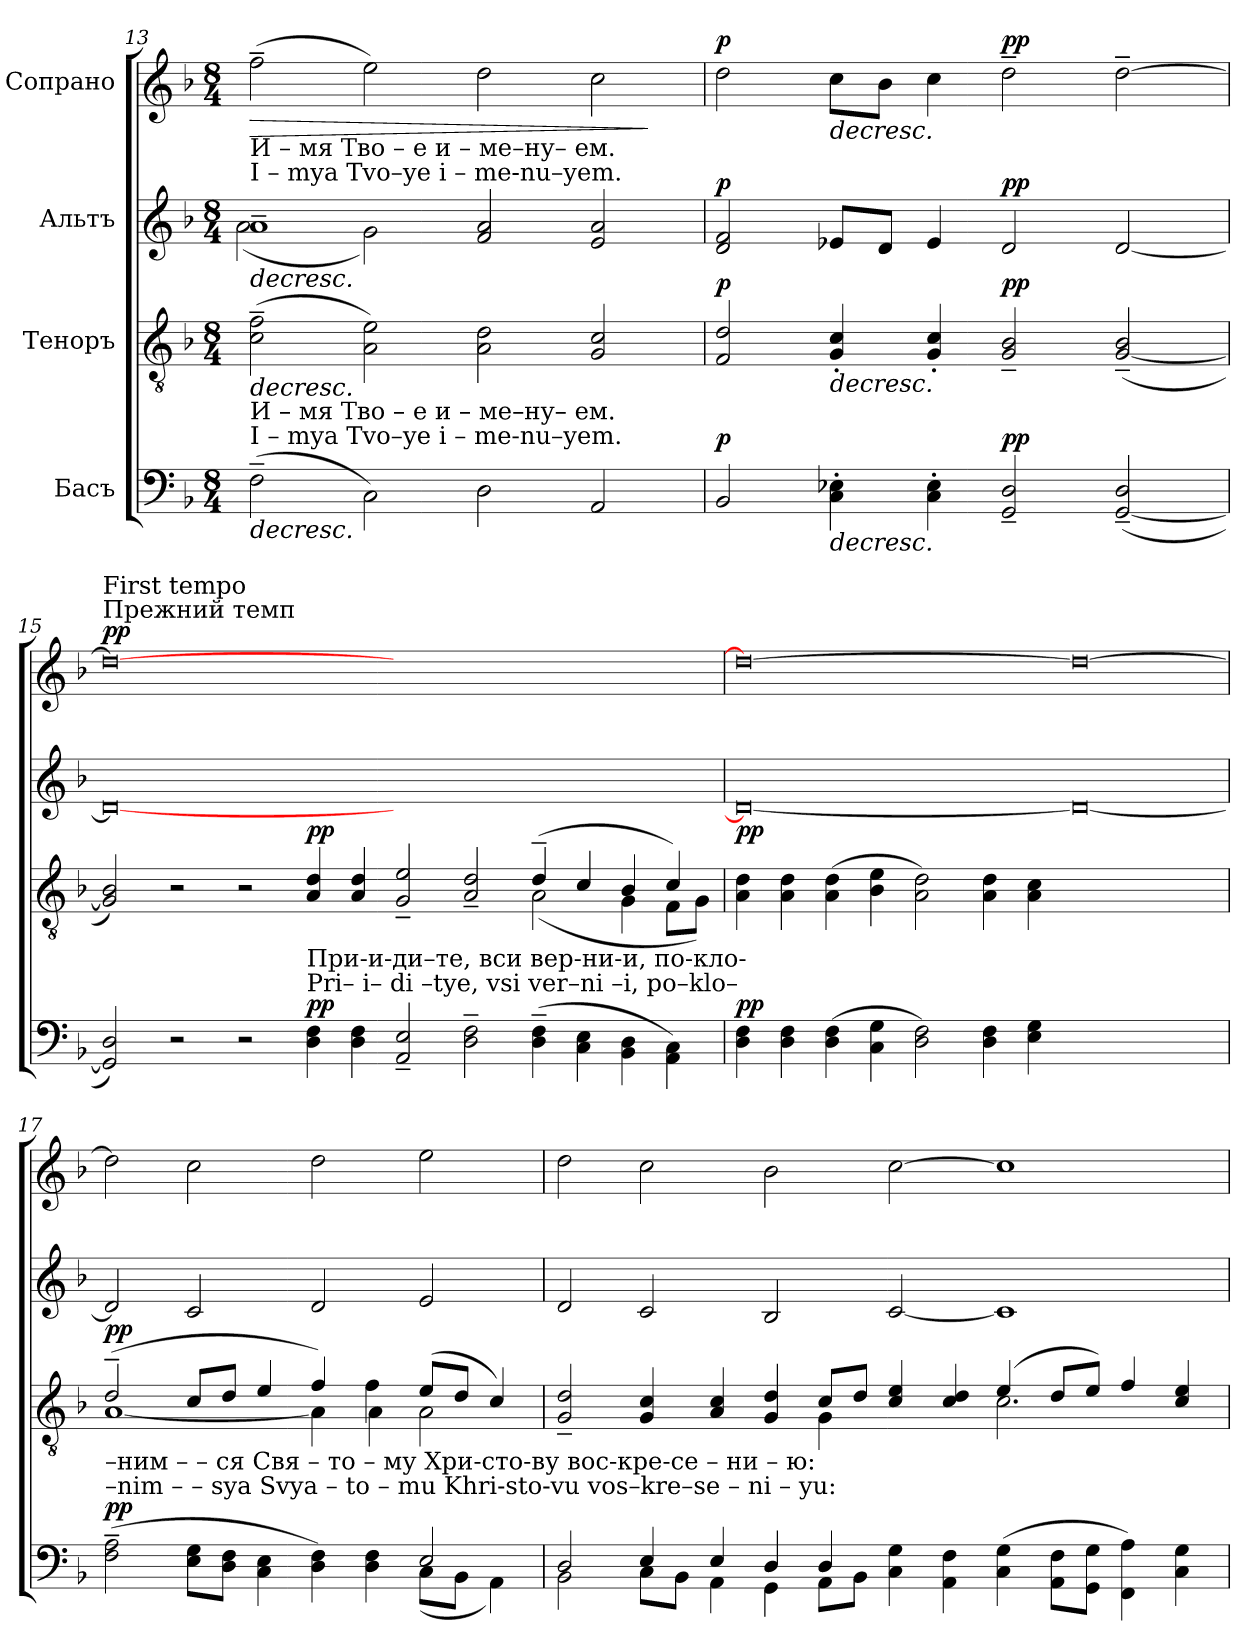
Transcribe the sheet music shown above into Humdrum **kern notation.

**kern	**dynam	**kern	**dynam	**kern	**dynam	**kern	**dynam
*part4	*part4	*part3	*part3	*part2	*part2	*part1	*part1
*staff4	*staff4	*staff3	*staff3	*staff2	*staff2	*staff1	*staff1
*I"Басъ	*	*I"Теноръ	*	*I"Альтъ	*	*I"Сопрано	*
!!LO:PB:g=z
*clefF4	*	*clefGv2	*	*clefG2	*	*clefG2	*
*k[b-]	*	*k[b-]	*	*k[b-]	*	*k[b-]	*
*M8/4	*	*M8/4	*	*M8/4	*	*M8/4	*
=13	=13	=13	=13	=13	=13	=13	=13
!	!	!	!	!	!	!LO:TX:b:t=И      –     мя  Тво – е       и  –  ме–ну– ем.	!
!	!	!	!	!	!	!LO:TX:b:t=I       –    mya Tvo–ye      i  –  me-nu–yem.	!
!	!	!LO:TX:b:t=И      –     мя  Тво – е       и  –  ме–ну– ем.	!	!	!	!	!
!	!	!LO:TX:b:t=I       –    mya Tvo–ye      i  –  me-nu–yem.	!	!	!	!	!
!	!LO:HP:b	!	!LO:HP:b	!	!LO:HP:b	!	!LO:HP:b
*	*	*	*	*^	*	*	*
(2F~\	>	(2c\~ 2f\~	>	1a~	(>2a\	>	(2ff~\	>
2C\)	.	2A\ 2e\)	.	.	2g\)	.	2ee\)	.
2D\	.	2A\ 2d\	.	2f/ 2a/	1ryy	.	2dd\	.
2AA/	.	2G/ 2c/	.	2e/ 2a/	.	.	2cc\	.
*	*	*	*	*v	*v	*	*	*
.	.	.	.	.	.	.	]
=14	=14	=14	=14	=14	=14	=14	=14
!	!LO:DY:a	!	!LO:DY:a	!	!LO:DY:a	!	!LO:DY:a
2BB-/	p	2F/ 2d/	p	2d/ 2f/	p	2dd\	p
!	!LO:HP:b	!	!LO:HP:b	!	!	!	!LO:HP:b
4C\' 4E-X\'	>	4G/' 4c/'	>	8e-X/L	.	8cc\L	>
.	.	.	.	8d/J	.	8b-\J	.
4C\' 4E-\'	.	4G/' 4c/'	.	4e-/	.	4cc\	.
!	!LO:DY:a	!	!LO:DY:a	!	!LO:DY:a	!	!LO:DY:a
2GG/~ 2D/~	pp	2G/~ 2B-/~	pp	2d/	pp	2dd~\	pp
([2GG/~ 2D/~	.	([2G/~ 2B-/~	.	[2d/	.	[2dd~\	.
.	]	.	]	.	]	.	]
=15	=15	=15	=15	=15	=15	=15	=15
*	*	*	*	*	*	*MM100	*
*	*	*^	*	*	*	*	*
!	!	!	!	!	!	!	!LO:TX:a:t=Прежний темп	!
!	!	!	!	!	!	!	!LO:TX:a:t=First tempo	!
!	!	!	!	!	!	!	!	!LO:DY:a
2GG/] 2D/)	.	2G/] 2B-/)	2ryy	.	0d_	.	0dd_	pp
2r	.	2r	2ryy	.	.	.	.	.
2r	.	2r	2ryy	.	.	.	.	.
!	!	!LO:TX:b:t=При-и-ди–те,  вси                      вер-ни-и,              по-кло-	!	!	!	!	!	!
!	!	!LO:TX:b:t=Pri– i– di –tye,  vsi                       ver–ni –i,               po–klo–	!	!	!	!	!	!
!	!LO:DY:a	!	!	!LO:DY:a	!	!	!	!
4D\ 4F\	pp	4A/ 4d/	2ryy	pp	.	.	.	.
4D\ 4F\	.	4A/ 4d/	.	.	.	.	.	.
2AA/~ 2E/~	.	2G/~ 2e/~	2ryy	.	0ryy	.	0ryy	.
2D\~ 2F\~	.	2A/~ 2d/~	2ryy	.	.	.	.	.
(4D\~ 4F\~	.	(4d~/	(2A\	.	.	.	.	.
4C\ 4E\	.	4c/	.	.	.	.	.	.
4BB-\ 4D\	.	4B-/	4G\	.	.	.	.	.
4AA\ 4C\)	.	4c/)	8F\L	.	.	.	.	.
.	.	.	8G\J)	.	.	.	.	.
=16	=16	=16	=16	=16	=16	=16	=16	=16
!	!LO:DY:a	!	!	!LO:DY:a	!	!	!	!
*	*	*v	*v	*	*	*	*	*
4D\ 4F\	pp	4A\ 4d\	pp	0d_	.	0dd_	.
4D\ 4F\	.	4A\ 4d\	.	.	.	.	.
(4D\ 4F\	.	(4A\ 4d\	.	.	.	.	.
4C\ 4G\	.	4B-\ 4e\	.	.	.	.	.
2D\ 2F\)	.	2A\ 2d\)	.	.	.	.	.
4D\ 4F\	.	4A\ 4d\	.	.	.	.	.
4E\ 4G\	.	4A\ 4c\	.	.	.	.	.
0ryy	.	0ryy	.	0d_	.	0dd_	.
!!LO:LB:g=z
=17	=17	=17	=17	=17	=17	=17	=17
*^	*	*^	*	*	*	*	*
!	!	!	!LO:TX:b:t=–ним      –       –         ся   Свя     –      то –  му  Хри-сто-ву   вос-кре-се         –         ни  –  ю&colon;	!	!	!	!	!	!
!	!	!	!LO:TX:b:t=–nim       –       –        sya   Svya   –      to   – mu Khri-sto-vu    vos–kre–se         –         ni    – yu&colon;	!	!	!	!	!	!
!	!	!LO:DY:a	!	!	!LO:DY:a	!	!	!	!
(>2F\~ 2A\~	2ryy	pp	(2d~/	[1A	pp	2d/]	.	2dd\]	.
8E\ 8G\L	2ryy	.	8c/L	.	.	2c/	.	2cc\	.
8D\ 8F\J	.	.	8d/J	.	.	.	.	.	.
4C\ 4E\	.	.	4e/	.	.	.	.	.	.
4D\ 4F\)	2ryy	.	4f/)	4A\]	.	2d/	.	2dd\	.
4D\ 4F\	.	.	4f\	4A\	.	.	.	.	.
2E/	(8C\L	.	(8e/L	2A\	.	2e/	.	2ee\	.
.	8BB-\J	.	8d/J	.	.	.	.	.	.
.	4AA\)	.	4c/)	.	.	.	.	.	.
=18	=18	=18	=18	=18	=18	=18	=18	=18	=18
2D/	2BB-\	.	2G/~ 2d/~	2ryy	.	2d/	.	2dd\	.
4E/	8C\L	.	4G/ 4c/	2ryy	.	2c/	.	2cc\	.
.	8BB-\J	.	.	.	.	.	.	.	.
4E/	4AA\	.	4A/ 4c/	.	.	.	.	.	.
4D/	4GG\	.	4G/ 4d/	4ryy	.	2B-/	.	2b-\	.
4D/	8AA\L	.	8c/L	4G\	.	.	.	.	.
.	8BB-\J	.	8d/J	.	.	.	.	.	.
4C\ 4G\	2ryy	.	4c/ 4e/	4ryy	.	[2c/	.	[2cc\	.
4AA\ 4F\	.	.	4c/ 4d/	4ryy	.	.	.	.	.
(>4C\ 4G\	1ryy	.	(4e/	2.c\	.	1c]	.	1cc]	.
8AA\ 8F\L	.	.	8d/L	.	.	.	.	.	.
8GG\ 8G\J	.	.	8e/J)	.	.	.	.	.	.
4FF\ 4A\)	.	.	4f/	.	.	.	.	.	.
4C\ 4G\	.	.	4c/ 4e/	4ryy	.	.	.	.	.
*v	*v	*	*	*	*	*	*	*	*
*	*	*v	*v	*	*	*	*	*
.	]	.	]	.	.	.	.
=	=	=	=	=	=	=	=
*-	*-	*-	*-	*-	*-	*-	*-
